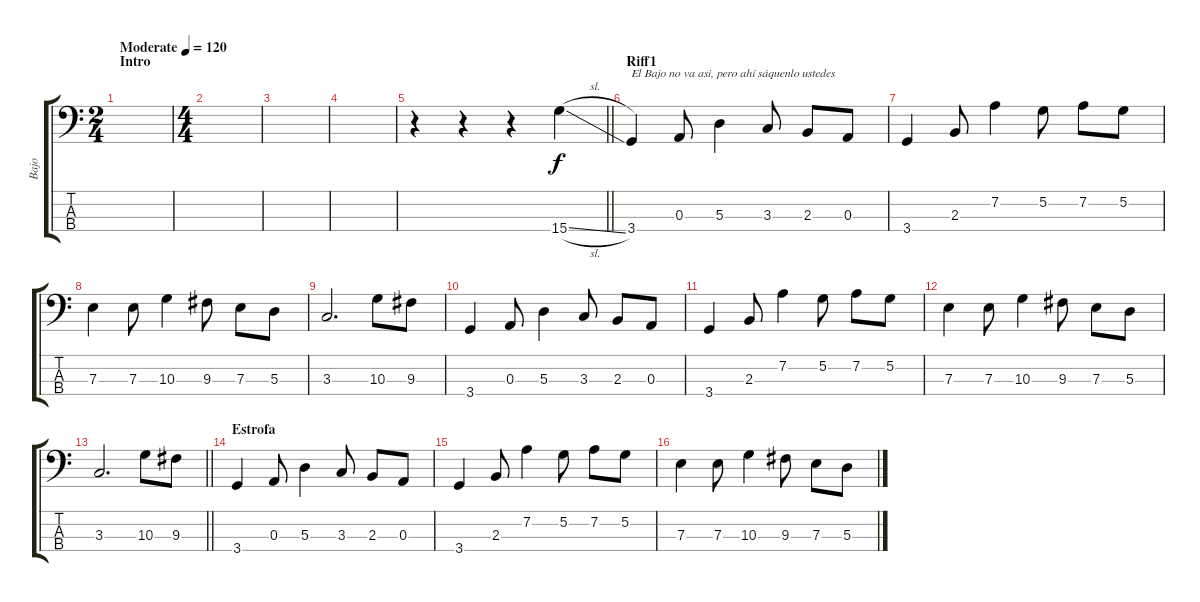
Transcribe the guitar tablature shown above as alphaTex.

\track ("Bajo" "Bajo") {instrument electricbassfinger}
\staff {score tabs}
\tuning (G2 D2 A1 E1) {hide}
\ts (2 4)
\section ("" "Intro")
\tempo (120 "Moderate")
\clef f4
\ks c
|
\ts (4 4)
|
|
|
\barLineRight lightlight
r.4 r.4 r.4 15.4{sl}.4 |
\section ("" "Riff1")
3.4.4{txt "El Bajo no va asi, pero ahí sáquenlo ustedes"} 0.3.8 5.3.4 3.3.8 2.3.8 0.3.8 |
3.4.4 2.3.8 7.2.4 5.2.8 7.2.8 5.2.8 |
7.3.4 7.3.8 10.3.4 9.3.8 7.3.8 5.3.8 |
3.3.2{d} 10.3.8 9.3.8 |
3.4.4 0.3.8 5.3.4 3.3.8 2.3.8 0.3.8 |
3.4.4 2.3.8 7.2.4 5.2.8 7.2.8 5.2.8 |
7.3.4 7.3.8 10.3.4 9.3.8 7.3.8 5.3.8 |
\barLineRight lightlight
3.3.2{d} 10.3.8 9.3.8 |
\section ("" "Estrofa")
3.4.4 0.3.8 5.3.4 3.3.8 2.3.8 0.3.8 |
3.4.4 2.3.8 7.2.4 5.2.8 7.2.8 5.2.8 |
7.3.4 7.3.8 10.3.4 9.3.8 7.3.8 5.3.8
